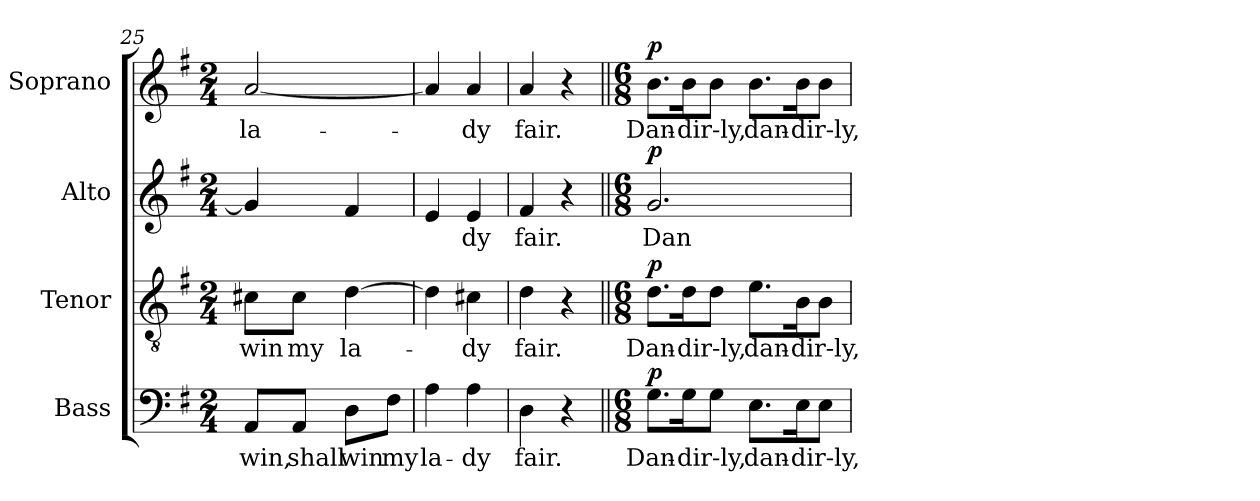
**kern	**text	**dynam	**kern	**text	**dynam	**kern	**text	**dynam	**kern	**text	**dynam
*part4	*part4	*part4	*part3	*part3	*part3	*part2	*part2	*part2	*part1	*part1	*part1
*staff4	*staff4	*staff4	*staff3	*staff3	*staff3	*staff2	*staff2	*staff2	*staff1	*staff1	*staff1
*I"Bass	*	*	*I"Tenor	*	*	*I"Alto	*	*	*I"Soprano	*	*
*I'B.	*	*	*I'T.	*	*	*I'A.	*	*	*I'S.	*	*
*clefF4	*	*	*clefGv2	*	*	*clefG2	*	*	*clefG2	*	*
*	*	*	*ITrd7c12	*	*	*	*	*	*	*	*
*k[f#]	*	*	*k[f#]	*	*	*k[f#]	*	*	*k[f#]	*	*
*G:	*	*	*G:	*	*	*G:	*	*	*G:	*	*
*M2/4	*	*	*M2/4	*	*	*M2/4	*	*	*M2/4	*	*
=25	=25	=25	=25	=25	=25	=25	=25	=25	=25	=25	=25
!	!LO:LY:b:color=#000000	!	!	!	!	!	!	!	!	!	!
!	!	!	!	!LO:LY:b:color=#000000	!	!	!	!	!	!	!
!	!	!	!	!	!	!	!	!	!	!LO:LY:b:color=#000000	!
8AAi/L	win,	.	8C#Xi\L	win	.	4gi/]	.	.	[2ai/	la-	.
!	!LO:LY:b:color=#000000	!	!	!	!	!	!	!	!	!	!
!	!	!	!	!LO:LY:b:color=#000000	!	!	!	!	!	!	!
8AAi/J	shall	.	8C#i\J	my	.	.	.	.	.	.	.
!	!LO:LY:b:color=#000000	!	!	!	!	!	!	!	!	!	!
!	!	!	!	!LO:LY:b:color=#000000	!	!	!	!	!	!	!
8Di\L	win	.	[4Di\	la-	.	4f#i/	.	.	.	.	.
!	!LO:LY:b:color=#000000	!	!	!	!	!	!	!	!	!	!
8F#i\J	my	.	.	.	.	.	.	.	.	.	.
=26	=26	=26	=26	=26	=26	=26	=26	=26	=26	=26	=26
!	!LO:LY:b:color=#000000	!	!	!	!	!	!	!	!	!	!
4Ai\	la-	.	4Di\]	.	.	4ei/	.	.	4ai/]	.	.
!	!LO:LY:b:color=#000000	!	!	!	!	!	!	!	!	!	!
!	!	!	!	!LO:LY:b:color=#000000	!	!	!	!	!	!	!
!	!	!	!	!	!	!	!LO:LY:b:color=#000000	!	!	!	!
!	!	!	!	!	!	!	!	!	!	!LO:LY:b:color=#000000	!
4Ai\	-dy	.	4C#Xi\	-dy	.	4ei/	-dy	.	4ai/	-dy	.
=27	=27	=27	=27	=27	=27	=27	=27	=27	=27	=27	=27
!	!LO:LY:b:color=#000000	!	!	!	!	!	!	!	!	!	!
!	!	!	!	!LO:LY:b:color=#000000	!	!	!	!	!	!	!
!	!	!	!	!	!	!	!LO:LY:b:color=#000000	!	!	!	!
!	!	!	!	!	!	!	!	!	!	!LO:LY:b:color=#000000	!
4Di\	fair.	.	4Di\	fair.	.	4f#i/	fair.	.	4ai/	fair.	.
4r	.	.	4r	.	.	4r	.	.	4r	.	.
!!LO:LB:g=z
=28||	=28||	=28||	=28||	=28||	=28||	=28||	=28||	=28||	=28||	=28||	=28||
*M6/8	*	*	*M6/8	*	*	*M6/8	*	*	*M6/8	*	*
!	!LO:LY:b:color=#000000	!	!	!	!	!	!	!	!	!	!
!	!	!	!	!LO:LY:b:color=#000000	!	!	!	!	!	!	!
!	!	!	!	!	!	!	!LO:LY:b:color=#000000	!	!	!	!
!	!	!	!	!	!	!	!	!	!	!LO:LY:b:color=#000000	!
8.Gi\L	Dan-	p	8.Di\L	Dan-	p	2.gi/	Dan-	p	8.bi\L	Dan-	p
!	!LO:LY:b:color=#000000	!	!	!	!	!	!	!	!	!	!
!	!	!	!	!LO:LY:b:color=#000000	!	!	!	!	!	!	!
!	!	!	!	!	!	!	!	!	!	!LO:LY:b:color=#000000	!
16Gi\K	-dir-ly,	.	16Di\K	-dir-ly,	.	.	.	.	16bi\K	-dir-ly,	.
8Gi\J	.	.	8Di\J	.	.	.	.	.	8bi\J	.	.
!	!LO:LY:b:color=#000000	!	!	!	!	!	!	!	!	!	!
!	!	!	!	!LO:LY:b:color=#000000	!	!	!	!	!	!	!
!	!	!	!	!	!	!	!	!	!	!LO:LY:b:color=#000000	!
8.Ei\L	dan-	.	8.Ei\L	dan-	.	.	.	.	8.bi\L	dan-	.
!	!LO:LY:b:color=#000000	!	!	!	!	!	!	!	!	!	!
!	!	!	!	!LO:LY:b:color=#000000	!	!	!	!	!	!	!
!	!	!	!	!	!	!	!	!	!	!LO:LY:b:color=#000000	!
16Ei\K	-dir-ly,	.	16BBi\K	-dir-ly,	.	.	.	.	16bi\K	-dir-ly,	.
8Ei\J	.	.	8BBi\J	.	.	.	.	.	8bi\J	.	.
=	=	=	=	=	=	=	=	=	=	=	=
*-	*-	*-	*-	*-	*-	*-	*-	*-	*-	*-	*-
